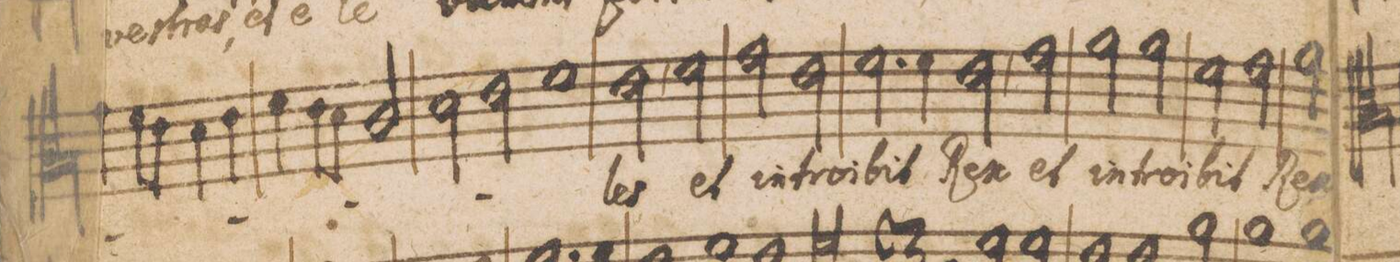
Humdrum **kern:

**kern	**text
*I"Alto.	*
*clefC3	*
*k[b-]	*
*met(C|)	*
*M2/1	*
4g\	.
8f\L	.
8e\J	.
4d\	.
4e\	.
4f\	.
8e\L	.
8d\J	.
2c/	.
=12	=12
2d\	.
2e\	.
1f\	.
=13	=13
2e,\	-les
2f\	et
2g\	in-
2e\	-tro-
=14	=14
2.f\	-i-
4f\	-bit
2e,\	Rex
2g\	et
=15	=15
2a\	in-
2a\	-tro-
2f\	-i-
2g\	-bit
=16	=16
2a\	Rex
*-	*-
